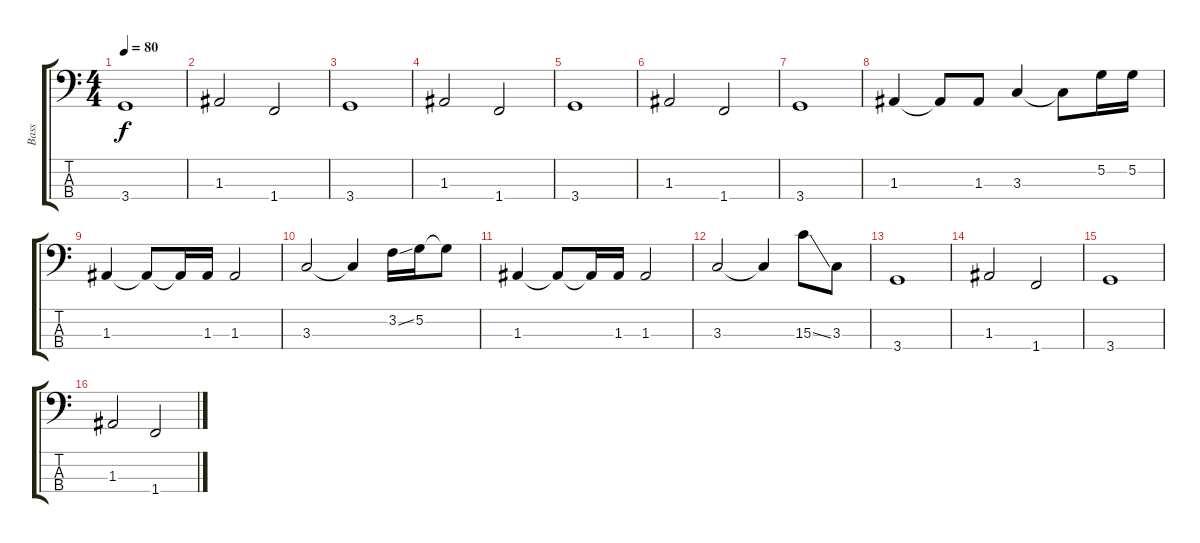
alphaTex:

\track ("Bass" "Bass") {instrument electricbassfinger}
\staff {score tabs}
\tuning (G2 D2 A1 E1) {hide}
\ts (4 4)
\tempo 80
\clef f4
\ks c
3.4.1{dy f} |
1.3.2 1.4.2 |
3.4.1 |
1.3.2 1.4.2 |
3.4.1 |
1.3.2 1.4.2 |
3.4.1 |
1.3.4 1.3{t}.8 1.3.8 3.3.4 3.3{t}.8 5.2.16 5.2.16 |
1.3.4 1.3{t}.8 1.3{t}.16 1.3.16 1.3.2 |
3.3.2 3.3{t}.4 3.2{ss}.16 5.2.16 5.2{t}.8 |
1.3.4 1.3{t}.8 1.3{t}.16 1.3.16 1.3.2 |
3.3.2 3.3{t}.4 15.3{ss}.8 3.3.8 |
3.4.1 |
1.3.2 1.4.2 |
3.4.1 |
1.3.2 1.4.2
